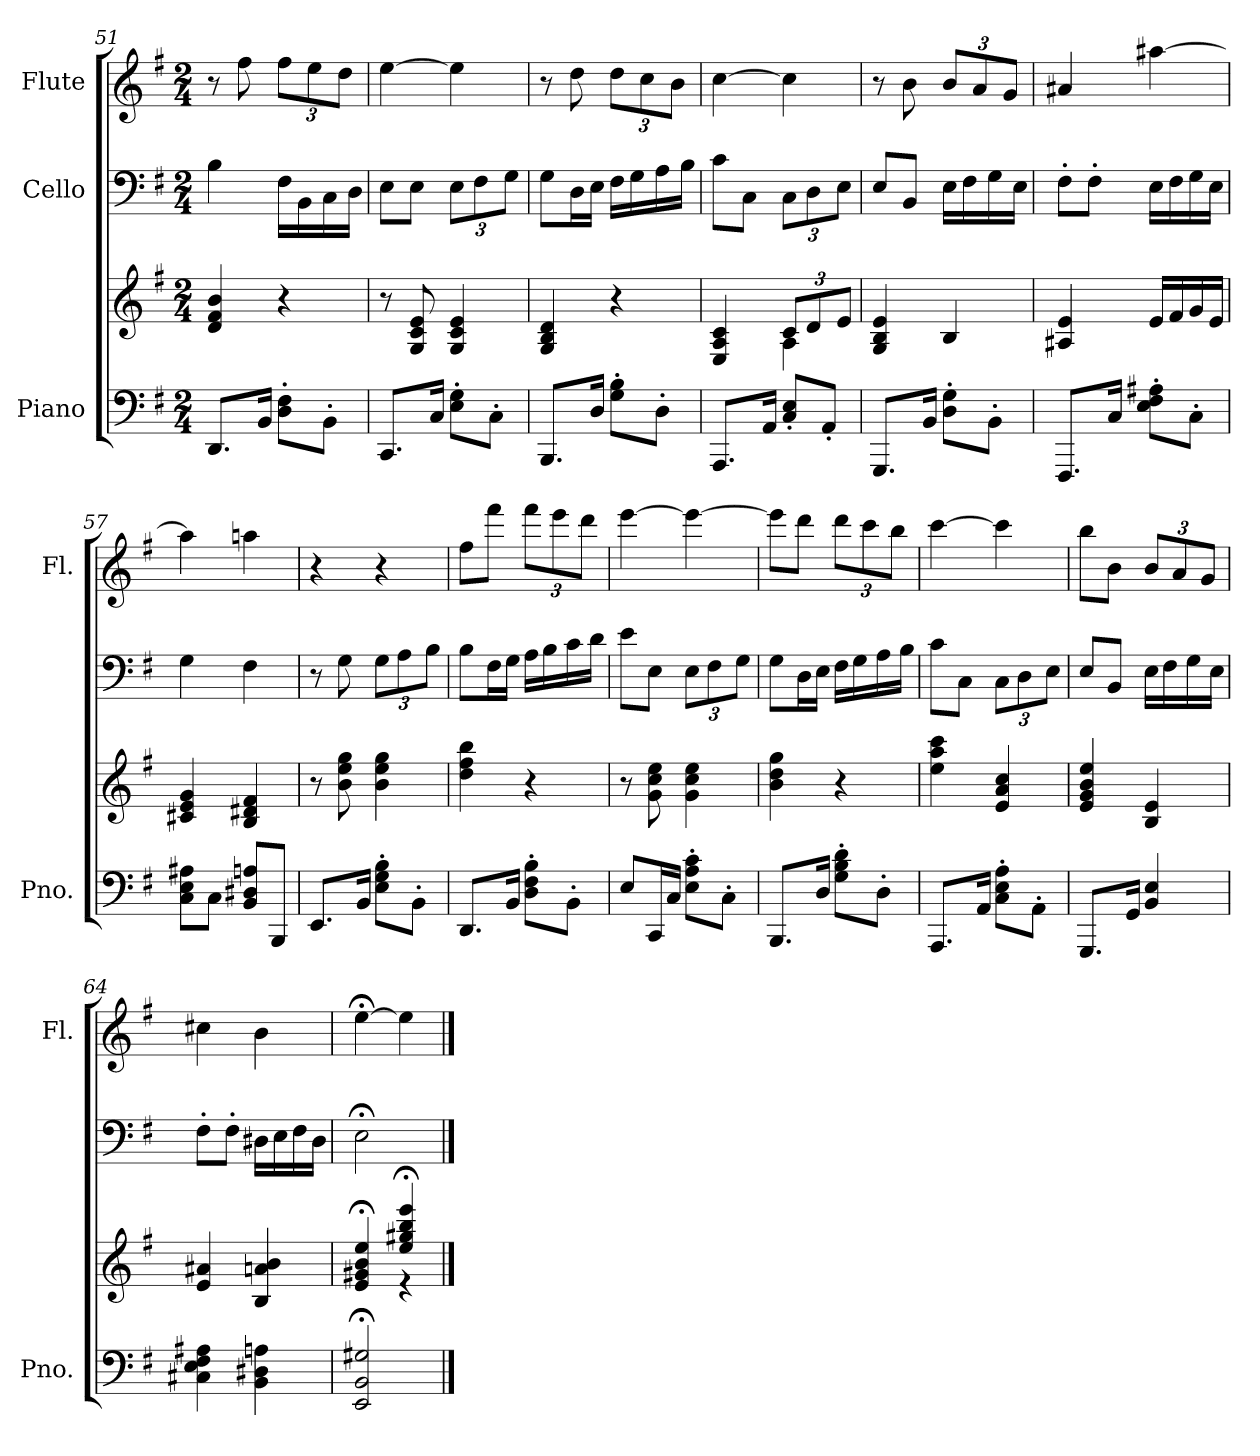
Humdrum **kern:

**kern	**kern	**kern	**kern
*part3	*part3	*part2	*part1
*staff4	*staff3	*staff2	*staff1
*I"Piano	*	*I"Cello	*I"Flute
*I'Pno.	*	*	*I'Fl.
*clefF4	*clefG2	*clefF4	*clefG2
*k[f#]	*k[f#]	*k[f#]	*k[f#]
*M2/4	*M2/4	*M2/4	*M2/4
=51	=51	=51	=51
8.DD/L	4d/ 4f#/ 4b/	4B\	8r
.	.	.	8ff#\
16BB/Jk	.	.	.
*	*	*	*Xbrackettup
8D\' 8F#\'L	4r	16F#\LL	12ff#\L
.	.	16BB\	.
.	.	.	12ee\
8BB'\J	.	16C\	.
.	.	.	12dd\J
.	.	16D\JJ	.
=52	=52	=52	=52
8.CC/L	8r	8E\L	[4ee\
.	8G/ 8c/ 8e/	8E\J	.
16C/Jk	.	.	.
*	*	*Xbrackettup	*
8E\' 8G\'L	4G/ 4c/ 4e/	12E\L	4ee\]
.	.	12F#\	.
8C'\J	.	.	.
.	.	12G\J	.
!!LO:LB:g=z
=53	=53	=53	=53
8.BBB/L	4G/ 4B/ 4d/	8G\L	8r
.	.	16D\L	8dd\
16D/Jk	.	16E\JJ	.
8G\' 8B\'L	4r	16F#\LL	12dd\L
.	.	16G\	.
.	.	.	12cc\
8D'\J	.	16A\	.
.	.	.	12b\J
.	.	16B\JJ	.
=54	=54	=54	=54
*	*^	*	*
8.AAA/L	4E/ 4A/ 4c/	4ryy	8c\L	[4cc\
.	.	.	8C\J	.
16AA/Jk	.	.	.	.
*	*	*Xbrackettup	*	*
8C/' 8E/'L	4A\	12c/L	12C\L	4cc\]
.	.	12d/	12D\	.
8AA'/J	.	.	.	.
.	.	12e/J	12E\J	.
*	*v	*v	*	*
=55	=55	=55	=55
8.GGG/L	4G/ 4B/ 4e/	8E/L	8r
.	.	8BB/J	8b\
16BB/Jk	.	.	.
8D\' 8G\'L	4B/	16E\LL	12b/L
.	.	16F#\	.
.	.	.	12a/
8BB'\J	.	16G\	.
.	.	.	12g/J
.	.	16E\JJ	.
=56	=56	=56	=56
8.FFF#/L	4A#X/ 4e/	8F#'\L	4a#X/
.	.	8F#'\J	.
16C/Jk	.	.	.
8E\' 8F#\' 8A#X\'L	16e/LL	16E\LL	[4aa#X\
.	16f#/	16F#\	.
8C'\J	16g/	16G\	.
.	16e/JJ	16E\JJ	.
=57	=57	=57	=57
8C\ 8E\ 8A#X\L	4c#X/ 4e/ 4g/	4G\	4aa#\]
8C\J	.	.	.
8BB/ 8D#X/ 8An/L	4B/ 4d#X/ 4f#/	4F#\	4aan\
8BBB/J	.	.	.
=58	=58	=58	=58
8.EE/L	8r	8r	4r
.	8b\ 8ee\ 8gg\	8G\	.
16BB/Jk	.	.	.
8E\' 8G\' 8B\'L	4b\ 4ee\ 4gg\	12G\L	4r
.	.	12A\	.
8BB'\J	.	.	.
.	.	12B\J	.
!!LO:LB:g=z
=59	=59	=59	=59
8.DD/L	4dd\ 4ff#\ 4bb\	8B\L	8ff#\L
.	.	16F#\L	8fff#\J
16BB/Jk	.	16G\JJ	.
8D\' 8F#\' 8B\'L	4r	16A\LL	12fff#\L
.	.	16B\	.
.	.	.	12eee\
8BB'\J	.	16c\	.
.	.	.	12ddd\J
.	.	16d\JJ	.
=60	=60	=60	=60
8E/L	8r	8e\L	[4eee\
16CC/L	8g\ 8cc\ 8ee\	8E\J	.
16C/JJ	.	.	.
8E\' 8A\' 8c\'L	4g\ 4cc\ 4ee\	12E\L	4eee\_
.	.	12F#\	.
8C'\J	.	.	.
.	.	12G\J	.
=61	=61	=61	=61
8.BBB/L	4b\ 4dd\ 4gg\	8G\L	8eee\L]
.	.	16D\L	8ddd\J
16D/Jk	.	16E\JJ	.
8G\' 8B\' 8d\'L	4r	16F#\LL	12ddd\L
.	.	16G\	.
.	.	.	12ccc\
8D'\J	.	16A\	.
.	.	.	12bb\J
.	.	16B\JJ	.
=62	=62	=62	=62
8.AAA/L	4ee\ 4aa\ 4ccc\	8c\L	[4ccc\
.	.	8C\J	.
16AA/Jk	.	.	.
8C\' 8E\' 8A\'L	4e/ 4a/ 4cc/	12C\L	4ccc\]
.	.	12D\	.
8AA'\J	.	.	.
.	.	12E\J	.
=63	=63	=63	=63
8.GGG/L	4e/ 4g/ 4b/ 4ee/	8E/L	8bb\L
.	.	8BB/J	8b\J
16GG/Jk	.	.	.
4BB/ 4E/	4B/ 4e/	16E\LL	12b/L
.	.	16F#\	.
.	.	.	12a/
.	.	16G\	.
.	.	.	12g/J
.	.	16E\JJ	.
=64	=64	=64	=64
4C#X\ 4E\ 4F#\ 4A#X\	4e/ 4a#X/	8F#'\L	4cc#X\
.	.	8F#'\J	.
4BB\ 4D#X\ 4An\	4B/ 4an/ 4b/	16D#X\LL	4b\
.	.	16E\	.
.	.	16F#\	.
.	.	16D#\JJ	.
!!LO:PB:g=z
=65	=65	=65	=65
*	*^	*	*
2EE/;< 2BB/;< 2G#X/;<	4e/;< 4g#X/;< 4b/;< 4ee/;<	4ryy	2E;<\	[4ee;<\
.	4ee/;< 4gg#X/;< 4bb/;< 4eee/;<	4r	.	4ee\]
*	*v	*v	*	*
==	==	==	==
*-	*-	*-	*-
